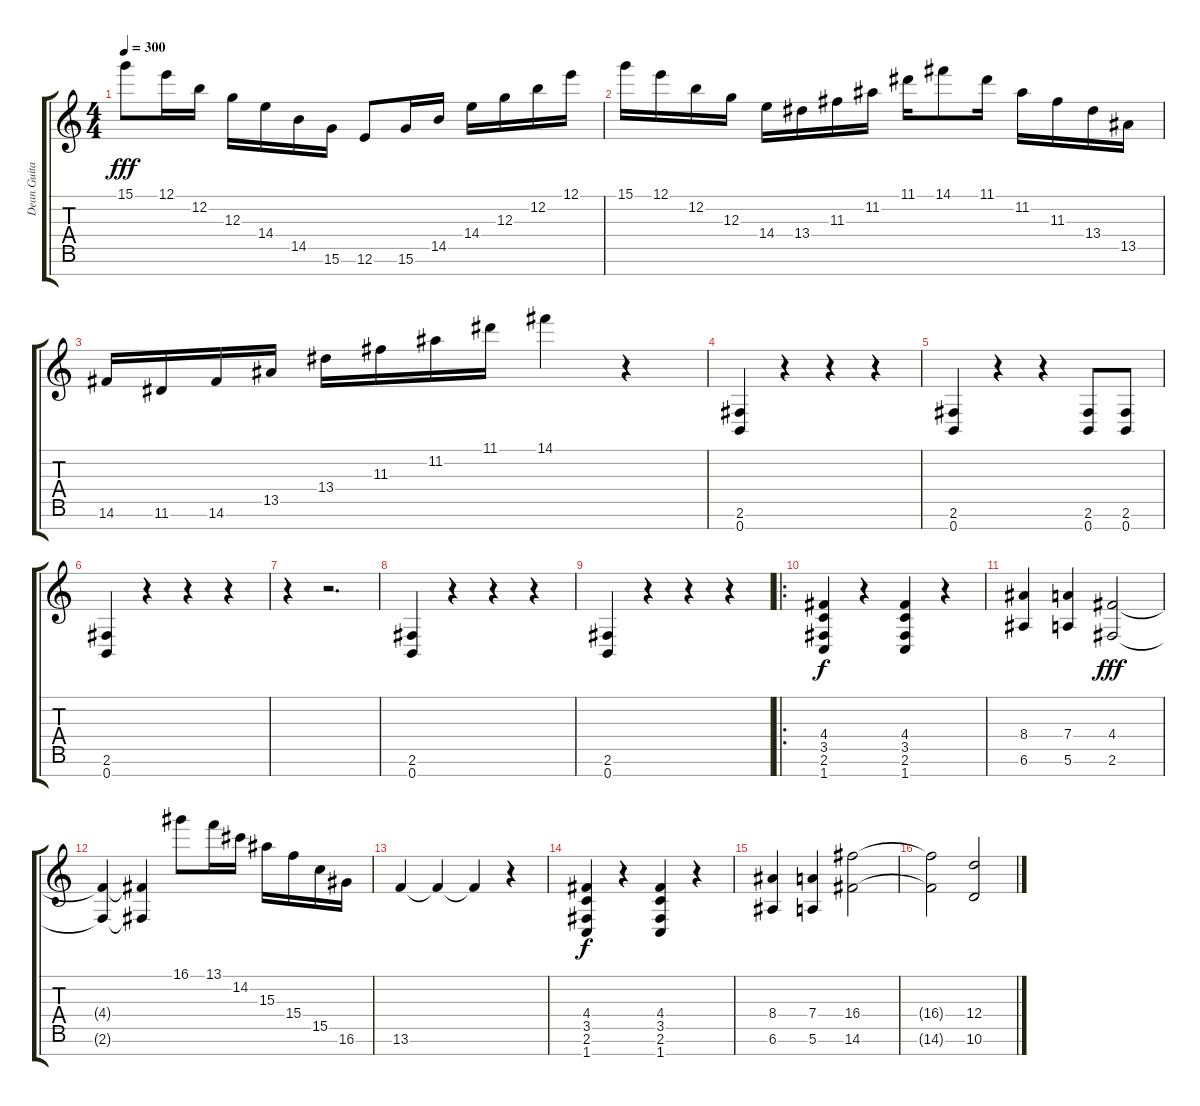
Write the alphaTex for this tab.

\track ("Dean Guitar (8 string)" "Dean Guita") {instrument distortionguitar}
\staff {score tabs}
\tuning (E4 B3 G3 D3 A2 E2 B1) {hide}
\ts (4 4)
\tempo 300
\clef g2
\ks c
15.1.8{dy fff} 12.1.16 12.2.16 12.3.16 14.4.16 14.5.16 15.6.16 12.6.8 15.6.16 14.5.16 14.4.16 12.3.16 12.2.16 12.1.16 |
15.1.16 12.1.16 12.2.16 12.3.16 14.4.16 13.4.16 11.3.16 11.2.16 11.1.16 14.1.8 11.1.16 11.2.16 11.3.16 13.4.16 13.5.16 |
14.6.16 11.6.16 14.6.16 13.5.16 13.4.16 11.3.16 11.2.16 11.1.16 14.1.4 r.4 |
(2.6 0.7).4 r.4 r.4 r.4 |
(2.6 0.7).4 r.4 r.4 (2.6 0.7).8 (2.6 0.7).8 |
(2.6 0.7).4 r.4 r.4 r.4 |
r.4 r.2{d} |
(2.6 0.7).4 r.4 r.4 r.4 |
(2.6 0.7).4 r.4 r.4 r.4 |
\ro
(4.4 3.5 2.6 1.7).4{dy f} r.4 (4.4 3.5 2.6 1.7).4 r.4 |
(8.4 6.6).4 (7.4 5.6).4 (4.4 2.6).2{dy fff} |
(4.4{t} 2.6{t}).4 (4.4{t} 2.6{t}).4 16.1.8 13.1.16 14.2.16 15.3.16 15.4.16 15.5.16 16.6.16 |
13.6.4 13.6{t}.4 13.6{t}.4 r.4 |
(4.4 3.5 2.6 1.7).4{dy f} r.4 (4.4 3.5 2.6 1.7).4 r.4 |
(8.4 6.6).4 (7.4 5.6).4 (16.4 14.6).2 |
(16.4{t} 14.6{t}).2 (12.4 10.6).2
